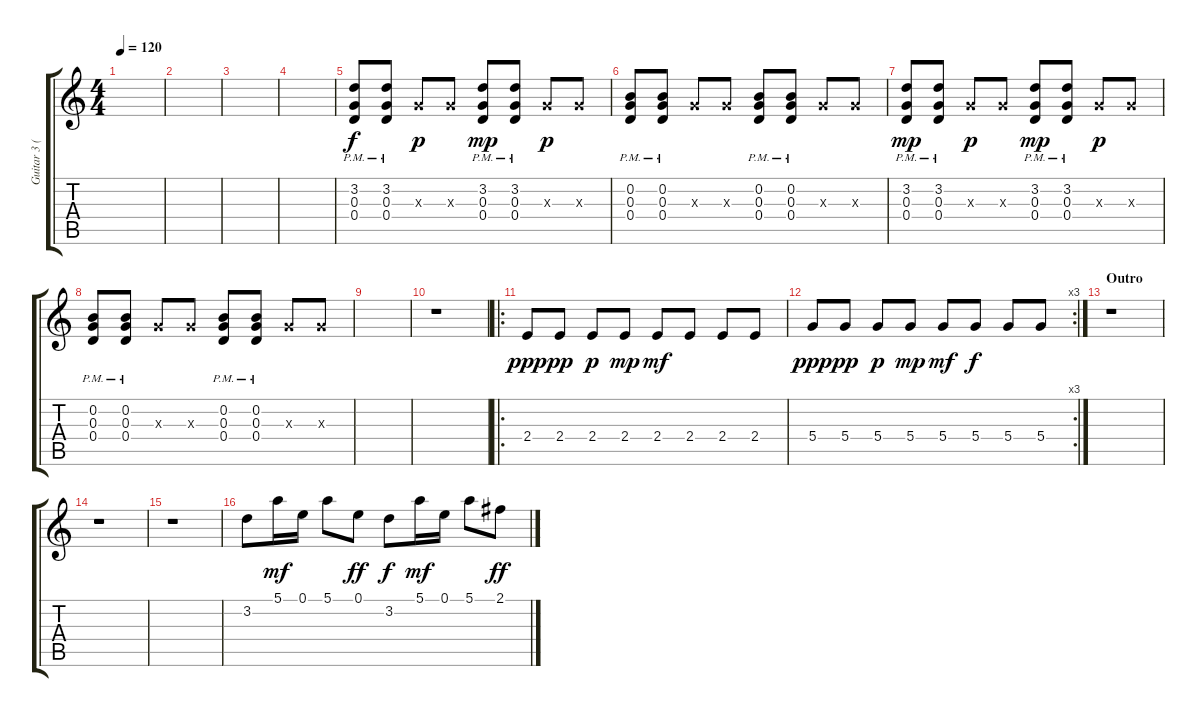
\track ("Guitar 3 (Bass 6 chords)" "Guitar 3 (") {instrument acousticbass}
\staff {score tabs}
\tuning (E4 B3 G3 D3 A2 E2) {hide}
\ts (4 4)
\tempo 120
\clef g2
\ks c
|
|
|
|
(3.2{pm} 0.3{pm} 0.4{pm}).8 (3.2{pm} 0.3{pm} 0.4{pm}).8 0.3{x}.8{dy p} 0.3{x}.8 (3.2{pm} 0.3{pm} 0.4{pm}).8{dy mp} (3.2{pm} 0.3{pm} 0.4{pm}).8 0.3{x}.8{dy p} 0.3{x}.8 |
(0.2{pm} 0.3{pm} 0.4{pm}).8 (0.2{pm} 0.3{pm} 0.4{pm}).8 0.3{x}.8 0.3{x}.8 (0.2{pm} 0.3{pm} 0.4{pm}).8 (0.2{pm} 0.3{pm} 0.4{pm}).8 0.3{x}.8 0.3{x}.8 |
\section ("" "")
(3.2{pm} 0.3 0.4).8{dy mp} (3.2{pm} 0.3 0.4).8 0.3{x}.8{dy p} 0.3{x}.8 (3.2{pm} 0.3{pm} 0.4{pm}).8{dy mp} (3.2{pm} 0.3{pm} 0.4{pm}).8 0.3{x}.8{dy p} 0.3{x}.8 |
(0.2{pm} 0.3{pm} 0.4{pm}).8 (0.2{pm} 0.3{pm} 0.4{pm}).8 0.3{x}.8 0.3{x}.8 (0.2{pm} 0.3{pm} 0.4{pm}).8 (0.2{pm} 0.3{pm} 0.4{pm}).8 0.3{x}.8 0.3{x}.8 |
|
r.1 |
\ro
2.4.8{dy ppp} 2.4.8{dy pp} 2.4.8{dy p} 2.4.8{dy mp} 2.4.8{dy mf} 2.4.8 2.4.8 2.4.8 |
\rc 3
5.4.8{dy ppp} 5.4.8{dy pp} 5.4.8{dy p} 5.4.8{dy mp} 5.4.8{dy mf} 5.4.8{dy f} 5.4.8 5.4.8 |
\section ("" "Outro")
r.1 |
r.1 |
r.1 |
3.2.8 5.1.16{dy mf} 0.1.16 5.1.8 0.1.8{dy ff} 3.2.8{dy f} 5.1.16{dy mf} 0.1.16 5.1.8 2.1.8{dy ff}
